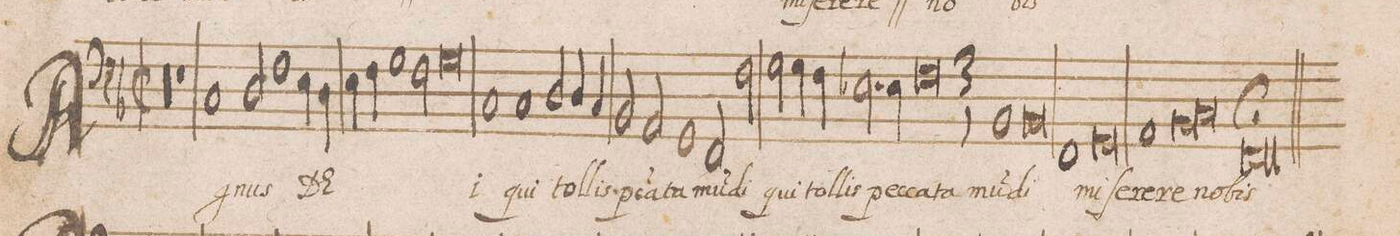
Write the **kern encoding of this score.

**kern	**text
*I"BASVS	*
*clefF4	*
*k[b-]	*
*met(C|)	*
*M2/1	*
=20||	=20||
*M2/1	*
*met(C|)	*
*mmet(c)	*
00r	.
=21-	=21-
=22-	=22-
1r	.
1C	A-
=23-	=23-
2D/	-gnus
1F	DE-
4E\	.
4D\	.
=24-	=24-
4E\	.
4F\	.
1G	.
2F\	.
=25-	=25-
0G	.
=26-	=26-
1C	-i
1C	qui
=27-	=27-
2D/	tol-
4D/	-lis
4C/	p(ec)-
2BB-/	-ca-
2AA/	-ta
=28-	=28-
1GG	mu(n)-
2FF/	-di
2F\	qui
=29-	=29-
2G\	tol-
4G\	-lis
4F\	pec-
2.E-X\	-ca-
4E-\	-ta
=30-	=30-
0F	mu(n)-
=31-	=31-
*M3/1	*
1BB-	-di
0BB-	mi-
=32-	=32-
1FF	-ſe-
0GG	-re-
=33-	=33-
1AA	-re
*lig	*
1BB-	no-
1C	.
*Xlig	*
=34-	=34-
*-	*-
